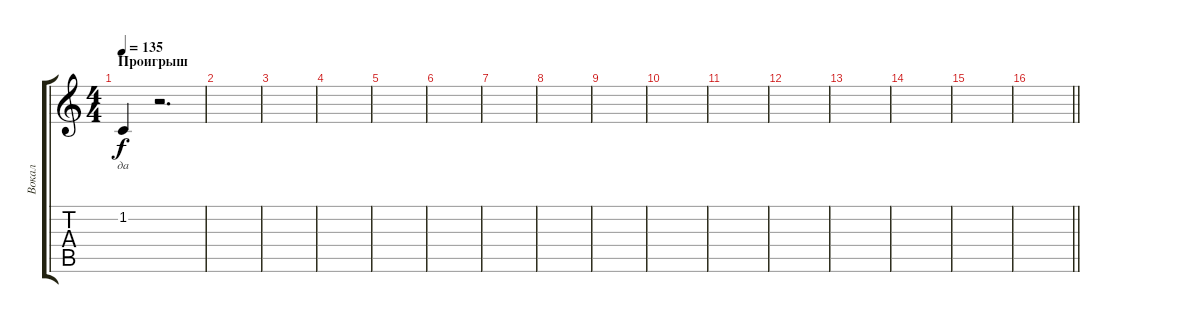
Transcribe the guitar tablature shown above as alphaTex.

\track ("Вокал" "Вокал") {instrument lead2sawtooth}
\staff {score tabs}
\tuning (E4 B3 G3 D3 A2 E2) {hide}
\ts (4 4)
\section ("" "Проигрыш")
\tempo 135
\clef g2
\ks c
1.2{t}.4{lyrics (0 "да") lyrics (1 "") lyrics (2 "") lyrics (3 "") lyrics (4 "") dy f} r.2{d} |
|
|
|
|
|
|
|
|
|
|
|
|
|
|
\barLineRight lightlight
